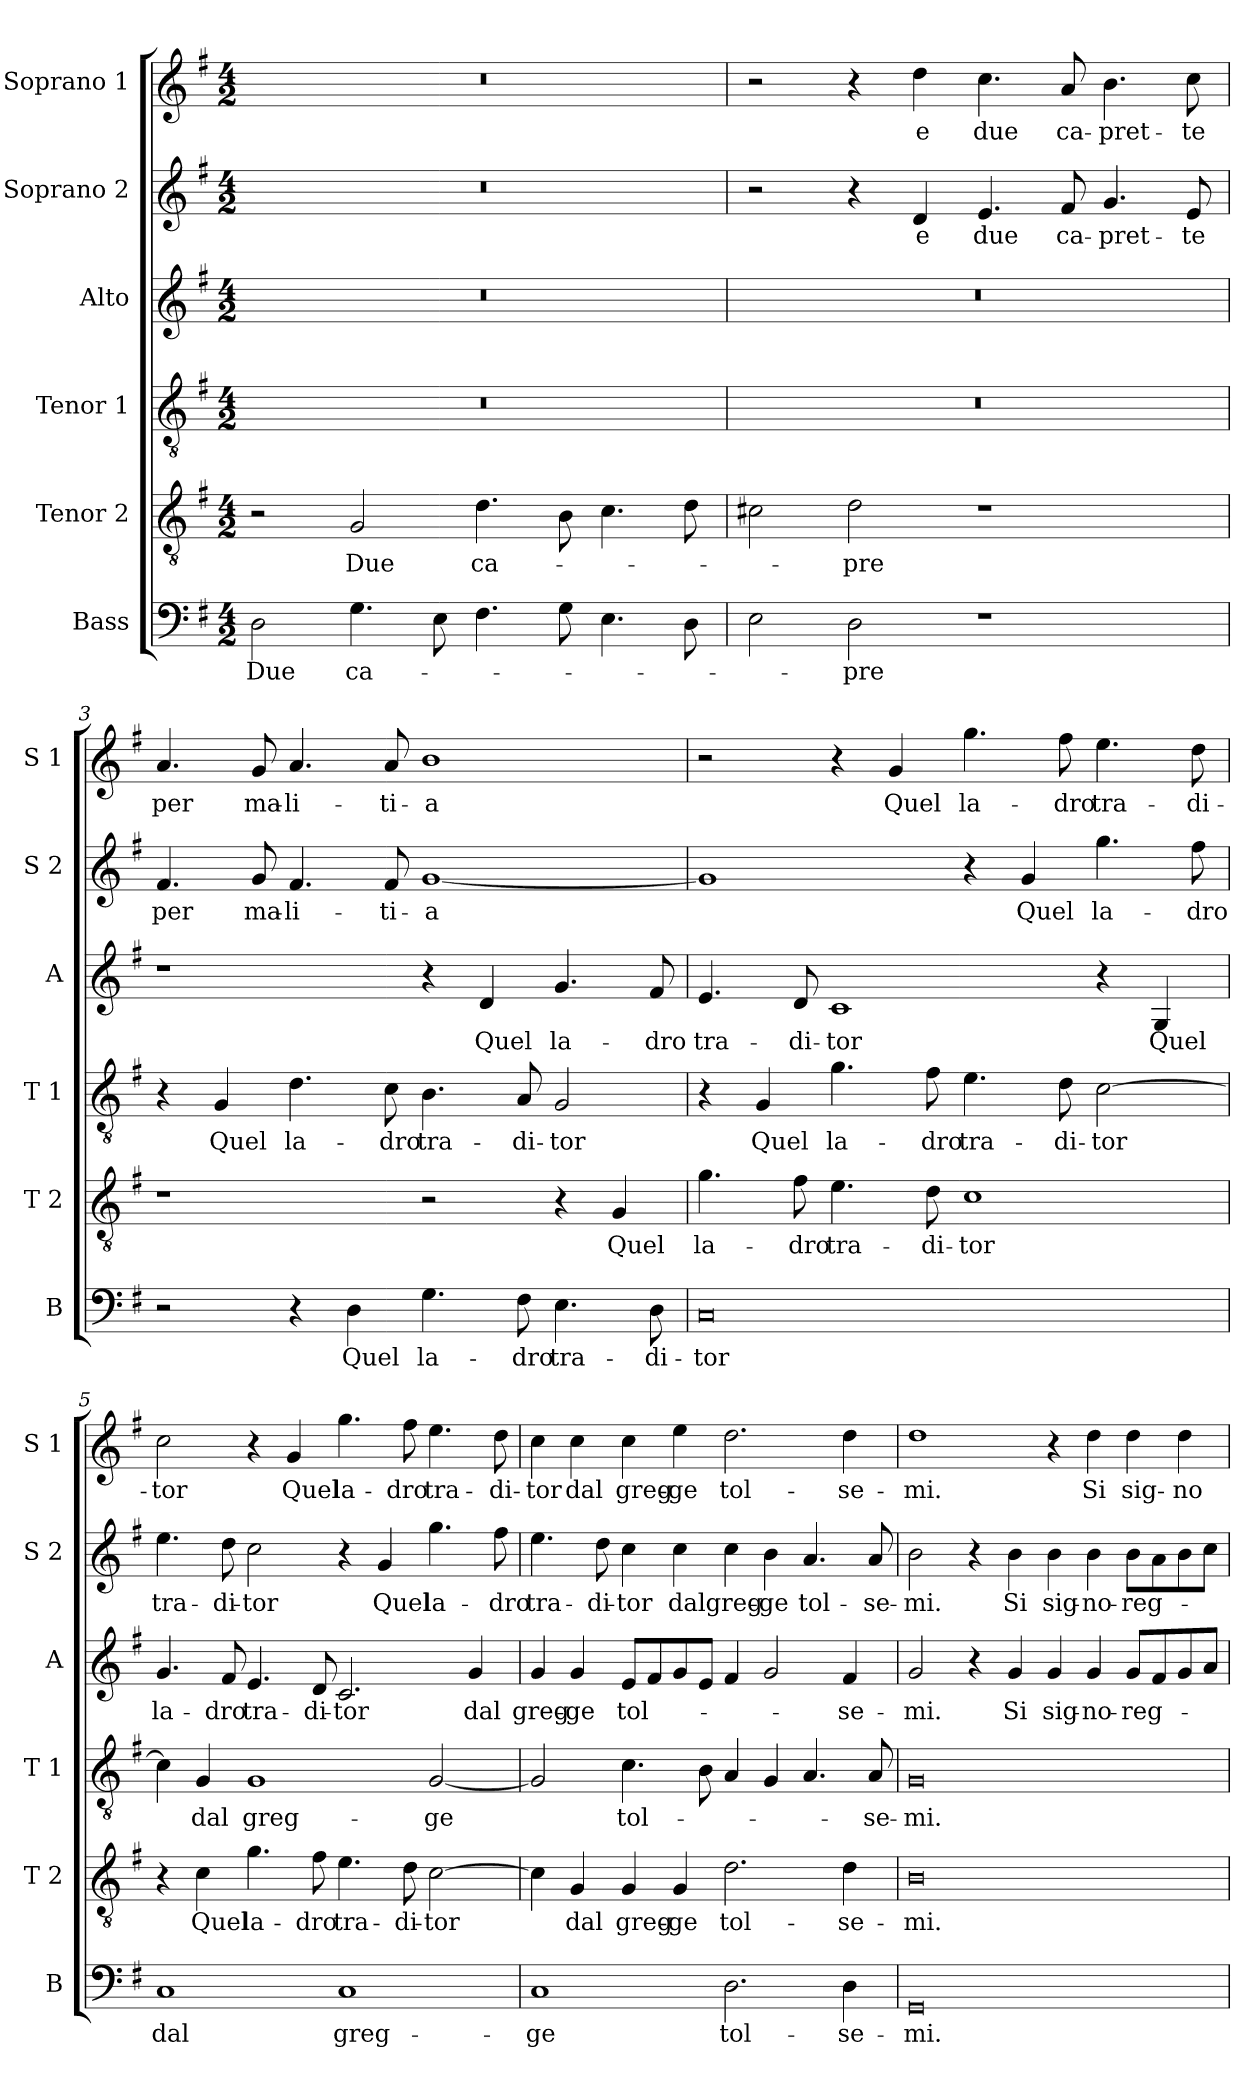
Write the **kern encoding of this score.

**kern	**text	**kern	**text	**kern	**text	**kern	**text	**kern	**text	**kern	**text
*part6	*part6	*part5	*part5	*part4	*part4	*part3	*part3	*part2	*part2	*part1	*part1
*staff6	*staff6	*staff5	*staff5	*staff4	*staff4	*staff3	*staff3	*staff2	*staff2	*staff1	*staff1
*I"Bass	*	*I"Tenor 2	*	*I"Tenor 1	*	*I"Alto	*	*I"Soprano 2	*	*I"Soprano 1	*
*I'B	*	*I'T 2	*	*I'T 1	*	*I'A	*	*I'S 2	*	*I'S 1	*
*clefF4	*	*clefGv2	*	*clefGv2	*	*clefG2	*	*clefG2	*	*clefG2	*
*k[f#]	*	*k[f#]	*	*k[f#]	*	*k[f#]	*	*k[f#]	*	*k[f#]	*
*G:	*	*G:	*	*G:	*	*G:	*	*G:	*	*G:	*
*M4/2	*	*M4/2	*	*M4/2	*	*M4/2	*	*M4/2	*	*M4/2	*
=1	=1	=1	=1	=1	=1	=1	=1	=1	=1	=1	=1
!	!LO:LY:b	!	!	!	!	!	!	!	!	!	!
2D\	Due	2r	.	0r	.	0r	.	0r	.	0r	.
!	!LO:LY:b	!	!LO:LY:b	!	!	!	!	!	!	!	!
4.G\	ca-	2G/	Due	.	.	.	.	.	.	.	.
8E\	.	.	.	.	.	.	.	.	.	.	.
!	!	!	!LO:LY:b	!	!	!	!	!	!	!	!
4.F#\	.	4.d\	ca-	.	.	.	.	.	.	.	.
8G\	.	8B\	.	.	.	.	.	.	.	.	.
4.E\	.	4.c\	.	.	.	.	.	.	.	.	.
8D\	.	8d\	.	.	.	.	.	.	.	.	.
=2	=2	=2	=2	=2	=2	=2	=2	=2	=2	=2	=2
2E\	.	2c#X\	.	0r	.	0r	.	2r	.	2r	.
!	!LO:LY:b	!	!LO:LY:b	!	!	!	!	!	!	!	!
2D\	-pre	2d\	-pre	.	.	.	.	4r	.	4r	.
!	!	!	!	!	!	!	!	!	!LO:LY:b	!	!LO:LY:b
.	.	.	.	.	.	.	.	4d/	e	4dd\	e
!	!	!	!	!	!	!	!	!	!LO:LY:b	!	!LO:LY:b
1r	.	1r	.	.	.	.	.	4.e/	due	4.cc\	due
!	!	!	!	!	!	!	!	!	!LO:LY:b	!	!LO:LY:b
.	.	.	.	.	.	.	.	8f#/	ca-	8a/	ca-
!	!	!	!	!	!	!	!	!	!LO:LY:b	!	!LO:LY:b
.	.	.	.	.	.	.	.	4.g/	-pret-	4.b\	-pret-
!	!	!	!	!	!	!	!	!	!LO:LY:b	!	!LO:LY:b
.	.	.	.	.	.	.	.	8e/	-te	8cc\	-te
=3	=3	=3	=3	=3	=3	=3	=3	=3	=3	=3	=3
!	!	!	!	!	!	!	!	!	!LO:LY:b	!	!LO:LY:b
2r	.	1r	.	4r	.	1r	.	4.f#/	per	4.a/	per
!	!	!	!	!	!LO:LY:b	!	!	!	!	!	!
.	.	.	.	4G/	Quel	.	.	.	.	.	.
!	!	!	!	!	!	!	!	!	!LO:LY:b	!	!LO:LY:b
.	.	.	.	.	.	.	.	8g/	ma-	8g/	ma-
!	!	!	!	!	!LO:LY:b	!	!	!	!LO:LY:b	!	!LO:LY:b
4r	.	.	.	4.d\	la-	.	.	4.f#/	-li-	4.a/	-li-
!	!LO:LY:b	!	!	!	!	!	!	!	!	!	!
4D\	Quel	.	.	.	.	.	.	.	.	.	.
!	!	!	!	!	!LO:LY:b	!	!	!	!LO:LY:b	!	!LO:LY:b
.	.	.	.	8c\	-dro	.	.	8f#/	-ti-	8a/	-ti-
!	!LO:LY:b	!	!	!	!LO:LY:b	!	!	!	!LO:LY:b	!	!LO:LY:b
4.G\	la-	2r	.	4.B\	tra-	4r	.	[1g	-a	1b	-a
!	!	!	!	!	!	!	!LO:LY:b	!	!	!	!
.	.	.	.	.	.	4d/	Quel	.	.	.	.
!	!LO:LY:b	!	!	!	!LO:LY:b	!	!	!	!	!	!
8F#\	-dro	.	.	8A/	-di-	.	.	.	.	.	.
!	!LO:LY:b	!	!	!	!LO:LY:b	!	!LO:LY:b	!	!	!	!
4.E\	tra-	4r	.	2G/	-tor	4.g/	la-	.	.	.	.
!	!	!	!LO:LY:b	!	!	!	!	!	!	!	!
.	.	4G/	Quel	.	.	.	.	.	.	.	.
!	!LO:LY:b	!	!	!	!	!	!LO:LY:b	!	!	!	!
8D\	-di-	.	.	.	.	8f#/	-dro	.	.	.	.
!!LO:LB:g=z
=4	=4	=4	=4	=4	=4	=4	=4	=4	=4	=4	=4
!	!LO:LY:b	!	!LO:LY:b	!	!	!	!LO:LY:b	!	!	!	!
0C	-tor	4.g\	la-	4r	.	4.e/	tra-	1g]	.	2r	.
!	!	!	!	!	!LO:LY:b	!	!	!	!	!	!
.	.	.	.	4G/	Quel	.	.	.	.	.	.
!	!	!	!LO:LY:b	!	!	!	!LO:LY:b	!	!	!	!
.	.	8f#\	-dro	.	.	8d/	-di-	.	.	.	.
!	!	!	!LO:LY:b	!	!LO:LY:b	!	!LO:LY:b	!	!	!	!
.	.	4.e\	tra-	4.g\	la-	1c	-tor	.	.	4r	.
!	!	!	!	!	!	!	!	!	!	!	!LO:LY:b
.	.	.	.	.	.	.	.	.	.	4g/	Quel
!	!	!	!LO:LY:b	!	!LO:LY:b	!	!	!	!	!	!
.	.	8d\	-di-	8f#\	-dro	.	.	.	.	.	.
!	!	!	!LO:LY:b	!	!LO:LY:b	!	!	!	!	!	!LO:LY:b
.	.	1c	-tor	4.e\	tra-	.	.	4r	.	4.gg\	la-
!	!	!	!	!	!	!	!	!	!LO:LY:b	!	!
.	.	.	.	.	.	.	.	4g/	Quel	.	.
!	!	!	!	!	!LO:LY:b	!	!	!	!	!	!LO:LY:b
.	.	.	.	8d\	-di-	.	.	.	.	8ff#\	-dro
!	!	!	!	!	!LO:LY:b	!	!	!	!LO:LY:b	!	!LO:LY:b
.	.	.	.	[2c\	-tor	4r	.	4.gg\	la-	4.ee\	tra-
!	!	!	!	!	!	!	!LO:LY:b	!	!	!	!
.	.	.	.	.	.	4G/	Quel	.	.	.	.
!	!	!	!	!	!	!	!	!	!LO:LY:b	!	!LO:LY:b
.	.	.	.	.	.	.	.	8ff#\	-dro	8dd\	-di-
=5	=5	=5	=5	=5	=5	=5	=5	=5	=5	=5	=5
!	!LO:LY:b	!	!	!	!	!	!LO:LY:b	!	!LO:LY:b	!	!LO:LY:b
1C	dal	4r	.	4c\]	.	4.g/	la-	4.ee\	tra-	2cc\	-tor
!	!	!	!LO:LY:b	!	!LO:LY:b	!	!	!	!	!	!
.	.	4c\	Quel	4G/	dal	.	.	.	.	.	.
!	!	!	!	!	!	!	!LO:LY:b	!	!LO:LY:b	!	!
.	.	.	.	.	.	8f#/	-dro	8dd\	-di-	.	.
!	!	!	!LO:LY:b	!	!LO:LY:b	!	!LO:LY:b	!	!LO:LY:b	!	!
.	.	4.g\	la-	1G	greg-	4.e/	tra-	2cc\	-tor	4r	.
!	!	!	!	!	!	!	!	!	!	!	!LO:LY:b
.	.	.	.	.	.	.	.	.	.	4g/	Quel
!	!	!	!LO:LY:b	!	!	!	!LO:LY:b	!	!	!	!
.	.	8f#\	-dro	.	.	8d/	-di-	.	.	.	.
!	!LO:LY:b	!	!LO:LY:b	!	!	!	!LO:LY:b	!	!	!	!LO:LY:b
1C	greg-	4.e\	tra-	.	.	2.c/	-tor	4r	.	4.gg\	la-
!	!	!	!	!	!	!	!	!	!LO:LY:b	!	!
.	.	.	.	.	.	.	.	4g/	Quel	.	.
!	!	!	!LO:LY:b	!	!	!	!	!	!	!	!LO:LY:b
.	.	8d\	-di-	.	.	.	.	.	.	8ff#\	-dro
!	!	!	!LO:LY:b	!	!LO:LY:b	!	!	!	!LO:LY:b	!	!LO:LY:b
.	.	[2c\	-tor	[2G/	-ge	.	.	4.gg\	la-	4.ee\	tra-
!	!	!	!	!	!	!	!LO:LY:b	!	!	!	!
.	.	.	.	.	.	4g/	dal	.	.	.	.
!	!	!	!	!	!	!	!	!	!LO:LY:b	!	!LO:LY:b
.	.	.	.	.	.	.	.	8ff#\	-dro	8dd\	-di-
=6	=6	=6	=6	=6	=6	=6	=6	=6	=6	=6	=6
!	!LO:LY:b	!	!	!	!	!	!LO:LY:b	!	!LO:LY:b	!	!LO:LY:b
1C	-ge	4c\]	.	2G/]	.	4g/	greg-	4.ee\	tra-	4cc\	-tor
!	!	!	!LO:LY:b	!	!	!	!LO:LY:b	!	!	!	!LO:LY:b
.	.	4G/	dal	.	.	4g/	-ge	.	.	4cc\	dal
!	!	!	!	!	!	!	!	!	!LO:LY:b	!	!
.	.	.	.	.	.	.	.	8dd\	-di-	.	.
!	!	!	!LO:LY:b	!	!LO:LY:b	!	!LO:LY:b	!	!LO:LY:b	!	!LO:LY:b
.	.	4G/	greg-	4.c\	tol-	8e/L	tol-	4cc\	-tor	4cc\	greg-
.	.	.	.	.	.	8f#/	.	.	.	.	.
!	!	!	!LO:LY:b	!	!	!	!	!	!LO:LY:b	!	!LO:LY:b
.	.	4G/	-ge	.	.	8g/	.	4cc\	dal	4ee\	-ge
.	.	.	.	8B\	.	8e/J	.	.	.	.	.
!	!LO:LY:b	!	!LO:LY:b	!	!	!	!	!	!LO:LY:b	!	!LO:LY:b
2.D\	tol-	2.d\	tol-	4A/	.	4f#/	.	4cc\	greg-	2.dd\	tol-
!	!	!	!	!	!	!	!	!	!LO:LY:b	!	!
.	.	.	.	4G/	.	2g/	.	4b\	-ge	.	.
!	!	!	!	!	!	!	!	!	!LO:LY:b	!	!
.	.	.	.	4.A/	.	.	.	4.a/	tol-	.	.
!	!LO:LY:b	!	!LO:LY:b	!	!	!	!LO:LY:b	!	!	!	!LO:LY:b
4D\	-se-	4d\	-se-	.	.	4f#/	-se-	.	.	4dd\	-se-
!	!	!	!	!	!LO:LY:b	!	!	!	!LO:LY:b	!	!
.	.	.	.	8A/	-se-	.	.	8a/	-se-	.	.
!!LO:PB:g=z
=7	=7	=7	=7	=7	=7	=7	=7	=7	=7	=7	=7
!	!LO:LY:b	!	!LO:LY:b	!	!LO:LY:b	!	!LO:LY:b	!	!LO:LY:b	!	!LO:LY:b
0GG	-mi.	0B	-mi.	0G	-mi.	2g/	-mi.	2b\	-mi.	1dd	-mi.
.	.	.	.	.	.	4r	.	4r	.	.	.
!	!	!	!	!	!	!	!LO:LY:b	!	!LO:LY:b	!	!
.	.	.	.	.	.	4g/	Si	4b\	Si	.	.
!	!	!	!	!	!	!	!LO:LY:b	!	!LO:LY:b	!	!
.	.	.	.	.	.	4g/	sig-	4b\	sig-	4r	.
!	!	!	!	!	!	!	!LO:LY:b	!	!LO:LY:b	!	!LO:LY:b
.	.	.	.	.	.	4g/	-no-	4b\	-no-	4dd\	Si
!	!	!	!	!	!	!	!LO:LY:b	!	!LO:LY:b	!	!LO:LY:b
.	.	.	.	.	.	8g/L	-reg-	8b\L	-reg-	4dd\	sig-
.	.	.	.	.	.	8f#/	.	8a\	.	.	.
!	!	!	!	!	!	!	!	!	!	!	!LO:LY:b
.	.	.	.	.	.	8g/	.	8b\	.	4dd\	-no-
.	.	.	.	.	.	8a/J	.	8cc\J	.	.	.
=	=	=	=	=	=	=	=	=	=	=	=
*-	*-	*-	*-	*-	*-	*-	*-	*-	*-	*-	*-
